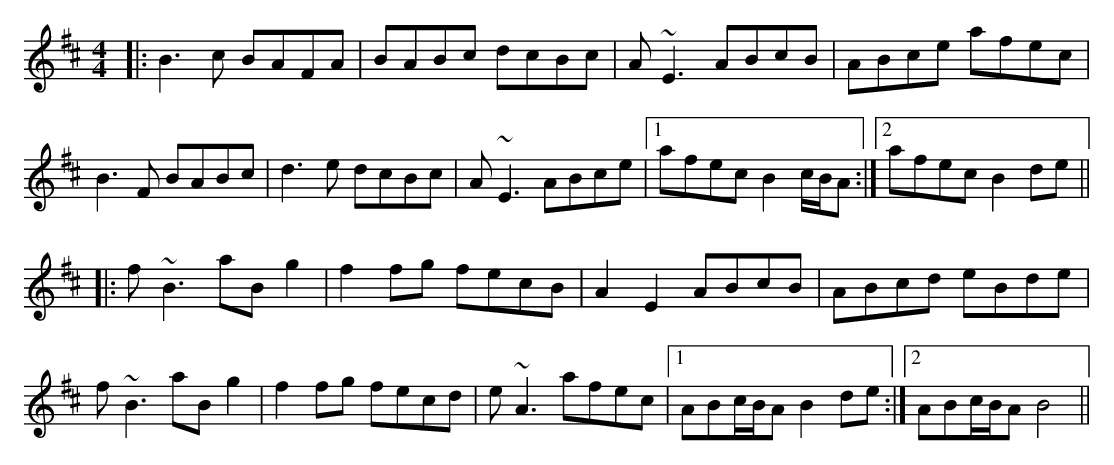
X:1
M:4/4
K:Bmin
|:B3c BAFA|BABc dcBc|A~E3 ABcB|ABce afec|
B3F BABc|d3e dcBc|A~E3 ABce|1 afec B2 c/B/A:|2 afec B2de||
|:f~B3 aBg2|f2fg fecB|A2E2 ABcB|ABcd eBde|
f~B3 aBg2|f2fg fecd|e~A3 afec|1 ABc/B/A B2de:|2 ABc/B/A B4||
